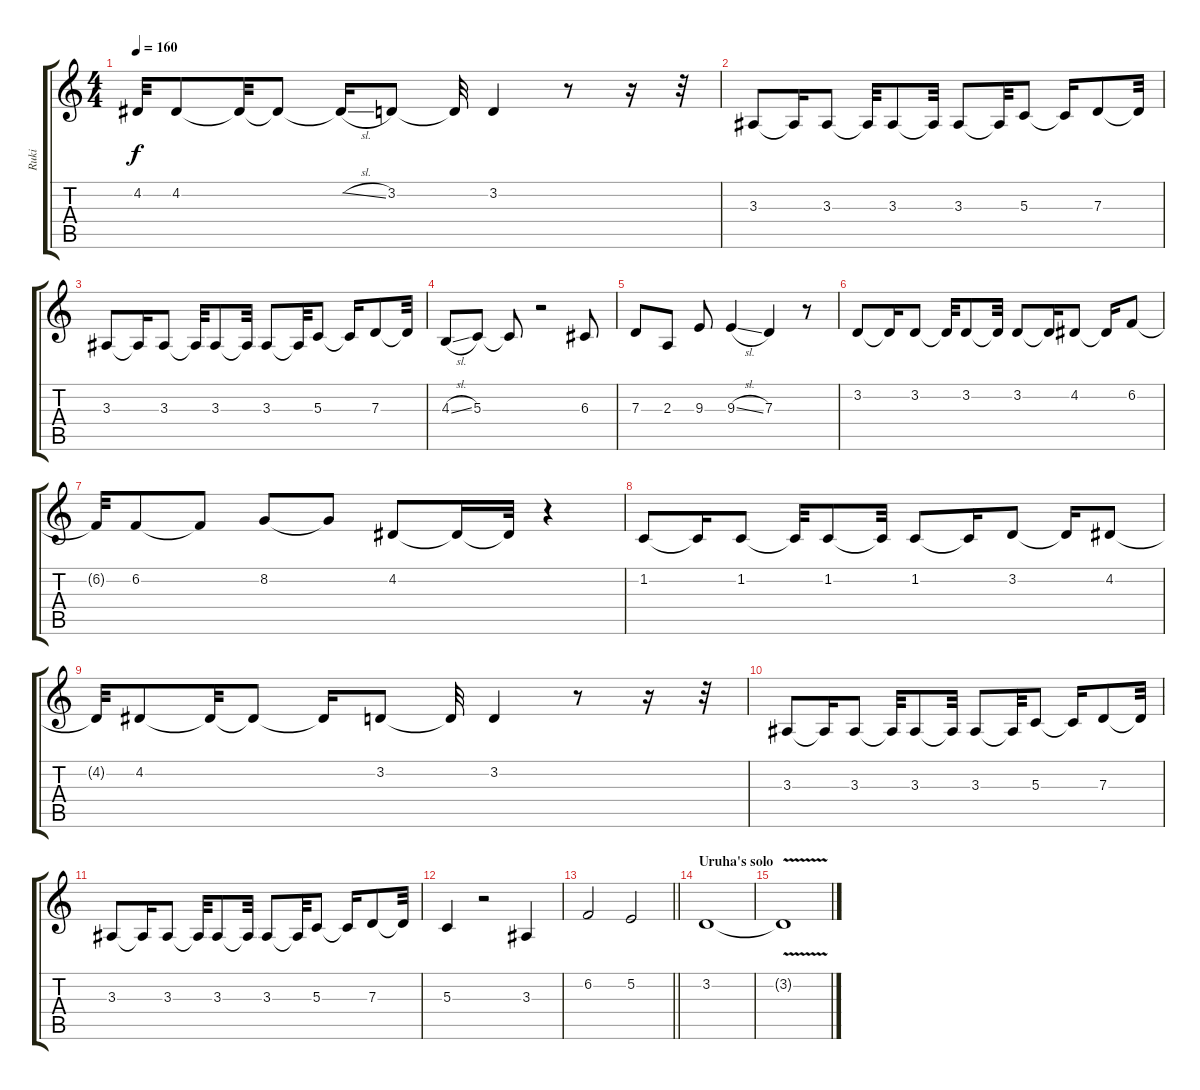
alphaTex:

\track ("Ruki" "Ruki") {instrument voiceoohs}
\staff {score tabs}
\tuning (E4 B3 G3 D3 A2 E2) {hide}
\ts (4 4)
\tempo 160
\clef g2
\ks c
4.2{t}.32{dy f} 4.2.8 4.2{t}.32 4.2{t}.8 4.2{sl t}.16 3.2.8 3.2{t}.32 3.2.4 r.8 r.16 r.32 |
3.3.8 3.3{t}.16 3.3.8 3.3{t}.32 3.3.8 3.3{t}.32 3.3.8 3.3{t}.32 5.3.8 5.3{t}.16 7.3.8 7.3{t}.32 |
3.3.8 3.3{t}.16 3.3.8 3.3{t}.32 3.3.8 3.3{t}.32 3.3.8 3.3{t}.32 5.3.8 5.3{t}.16 7.3.8 7.3{t}.32 |
4.3{sl}.8 5.3.8 5.3{t}.8 r.2 6.3.8 |
7.3.8 2.3.8 9.3.8 9.3{sl}.4 7.3.4 r.8 |
3.2.8 3.2{t}.16 3.2.8 3.2{t}.32 3.2.8 3.2{t}.32 3.2.8 3.2{t}.16 4.2.8 4.2{t}.16 6.2.8 |
6.2{t}.32 6.2.8 6.2{t}.8 8.2.8 8.2{t}.8 4.2.8 4.2{t}.16 4.2{t}.32 r.4 |
1.2.8 1.2{t}.16 1.2.8 1.2{t}.32 1.2.8 1.2{t}.32 1.2.8 1.2{t}.16 3.2.8 3.2{t}.16 4.2.8 |
4.2{t}.32 4.2.8 4.2{t}.32 4.2{t}.8 4.2{t}.16 3.2.8 3.2{t}.32 3.2.4 r.8 r.16 r.32 |
3.3.8 3.3{t}.16 3.3.8 3.3{t}.32 3.3.8 3.3{t}.32 3.3.8 3.3{t}.32 5.3.8 5.3{t}.16 7.3.8 7.3{t}.32 |
3.3.8 3.3{t}.16 3.3.8 3.3{t}.32 3.3.8 3.3{t}.32 3.3.8 3.3{t}.32 5.3.8 5.3{t}.16 7.3.8 7.3{t}.32 |
5.3.4 r.2 3.3.4 |
\barLineRight lightlight
6.2.2 5.2.2 |
\section ("" "Uruha's solo")
3.2.1 |
3.2{v t}.1
